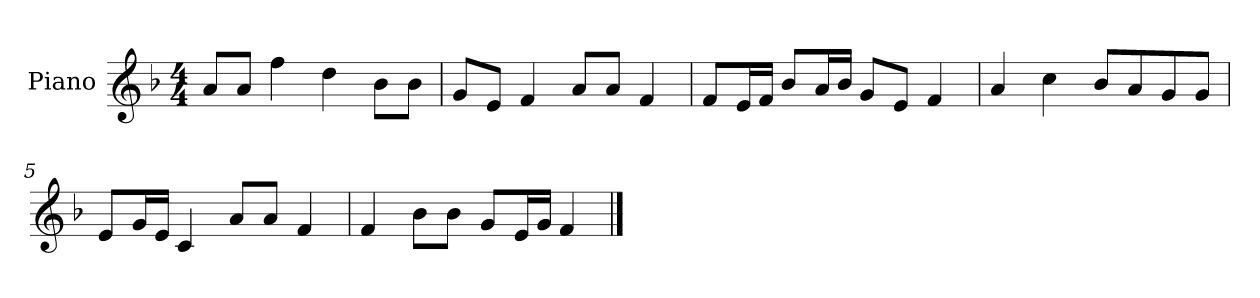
**kern
*part1
*staff1
*I"Piano
*I'P-no
*clefG2
*k[b-]
*M4/4
*MM90
=1
8a/L
8a/J
4ff\
4dd\
8b-\L
8b-\J
=2
8g/L
8e/J
4f/
8a/L
8a/J
4f/
=3
8f/L
16e/L
16f/JJ
8b-/L
16a/L
16b-/JJ
8g/L
8e/J
4f/
=4
4a/
4cc\
8b-/L
8a/
8g/
8g/J
=5
8e/L
16g/L
16e/JJ
4c/
8a/L
8a/J
4f/
!!LO:LB:g=z
=6
4f/
8b-\L
8b-\J
8g/L
16e/L
16g/JJ
4f/
==
*-
